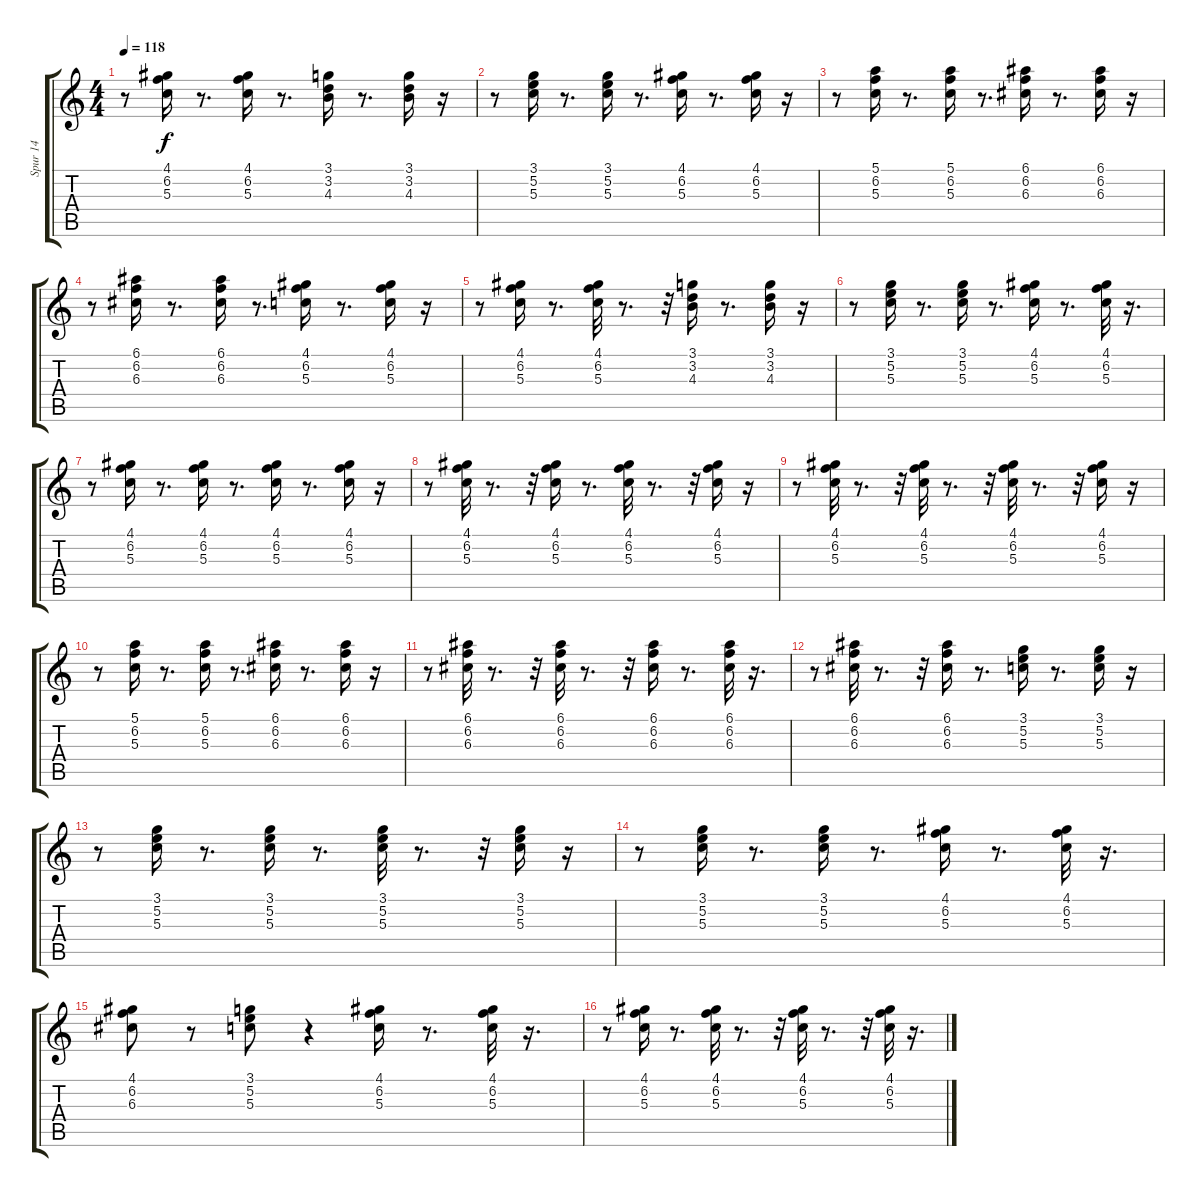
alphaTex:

\track ("Spur 14" "Spur 14") {instrument electricguitarjazz}
\staff {score tabs}
\tuning (E4 B3 G3 D3 A2 E2) {hide}
\ts (4 4)
\tempo 118
\clef g2
\ks c
r.8{dy f} (4.1 6.2 5.3).16 r.8{d} (4.1 6.2 5.3).16 r.8{d} (3.1 3.2 4.3).16 r.8{d} (3.1 3.2 4.3).16 r.16 |
r.8 (3.1 5.2 5.3).16 r.8{d} (3.1 5.2 5.3).16 r.8{d} (4.1 6.2 5.3).16 r.8{d} (4.1 6.2 5.3).16 r.16 |
r.8 (5.1 6.2 5.3).16 r.8{d} (5.1 6.2 5.3).16 r.8{d} (6.1 6.2 6.3).16 r.8{d} (6.1 6.2 6.3).16 r.16 |
r.8 (6.1 6.2 6.3).16 r.8{d} (6.1 6.2 6.3).16 r.8{d} (4.1 6.2 5.3).16 r.8{d} (4.1 6.2 5.3).16 r.16 |
r.8 (4.1 6.2 5.3).16 r.8{d} (4.1 6.2 5.3).32 r.8{d} r.32 (3.1 3.2 4.3).16 r.8{d} (3.1 3.2 4.3).16 r.16 |
r.8 (3.1 5.2 5.3).16 r.8{d} (3.1 5.2 5.3).16 r.8{d} (4.1 6.2 5.3).16 r.8{d} (4.1 6.2 5.3).32 r.16{d} |
r.8 (4.1 6.2 5.3).16 r.8{d} (4.1 6.2 5.3).16 r.8{d} (4.1 6.2 5.3).16 r.8{d} (4.1 6.2 5.3).16 r.16 |
r.8 (4.1 6.2 5.3).32 r.8{d} r.32 (4.1 6.2 5.3).16 r.8{d} (4.1 6.2 5.3).32 r.8{d} r.32 (4.1 6.2 5.3).16 r.16 |
r.8 (4.1 6.2 5.3).32 r.8{d} r.32 (4.1 6.2 5.3).32 r.8{d} r.32 (4.1 6.2 5.3).32 r.8{d} r.32 (4.1 6.2 5.3).16 r.16 |
r.8 (5.1 6.2 5.3).16 r.8{d} (5.1 6.2 5.3).16 r.8{d} (6.1 6.2 6.3).16 r.8{d} (6.1 6.2 6.3).16 r.16 |
r.8 (6.1 6.2 6.3).32 r.8{d} r.32 (6.1 6.2 6.3).32 r.8{d} r.32 (6.1 6.2 6.3).16 r.8{d} (6.1 6.2 6.3).32 r.16{d} |
r.8 (6.1 6.2 6.3).32 r.8{d} r.32 (6.1 6.2 6.3).16 r.8{d} (3.1 5.2 5.3).16 r.8{d} (3.1 5.2 5.3).16 r.16 |
r.8 (3.1 5.2 5.3).16 r.8{d} (3.1 5.2 5.3).16 r.8{d} (3.1 5.2 5.3).32 r.8{d} r.32 (3.1 5.2 5.3).16 r.16 |
r.8 (3.1 5.2 5.3).16 r.8{d} (3.1 5.2 5.3).16 r.8{d} (4.1 6.2 5.3).16 r.8{d} (4.1 6.2 5.3).32 r.16{d} |
(4.1 6.2 6.3).8 r.8 (3.1 5.2 5.3).8 r.4 (4.1 6.2 5.3).16 r.8{d} (4.1 6.2 5.3).32 r.16{d} |
r.8 (4.1 6.2 5.3).16 r.8{d} (4.1 6.2 5.3).32 r.8{d} r.32 (4.1 6.2 5.3).32 r.8{d} r.32 (4.1 6.2 5.3).32 r.16{d}
